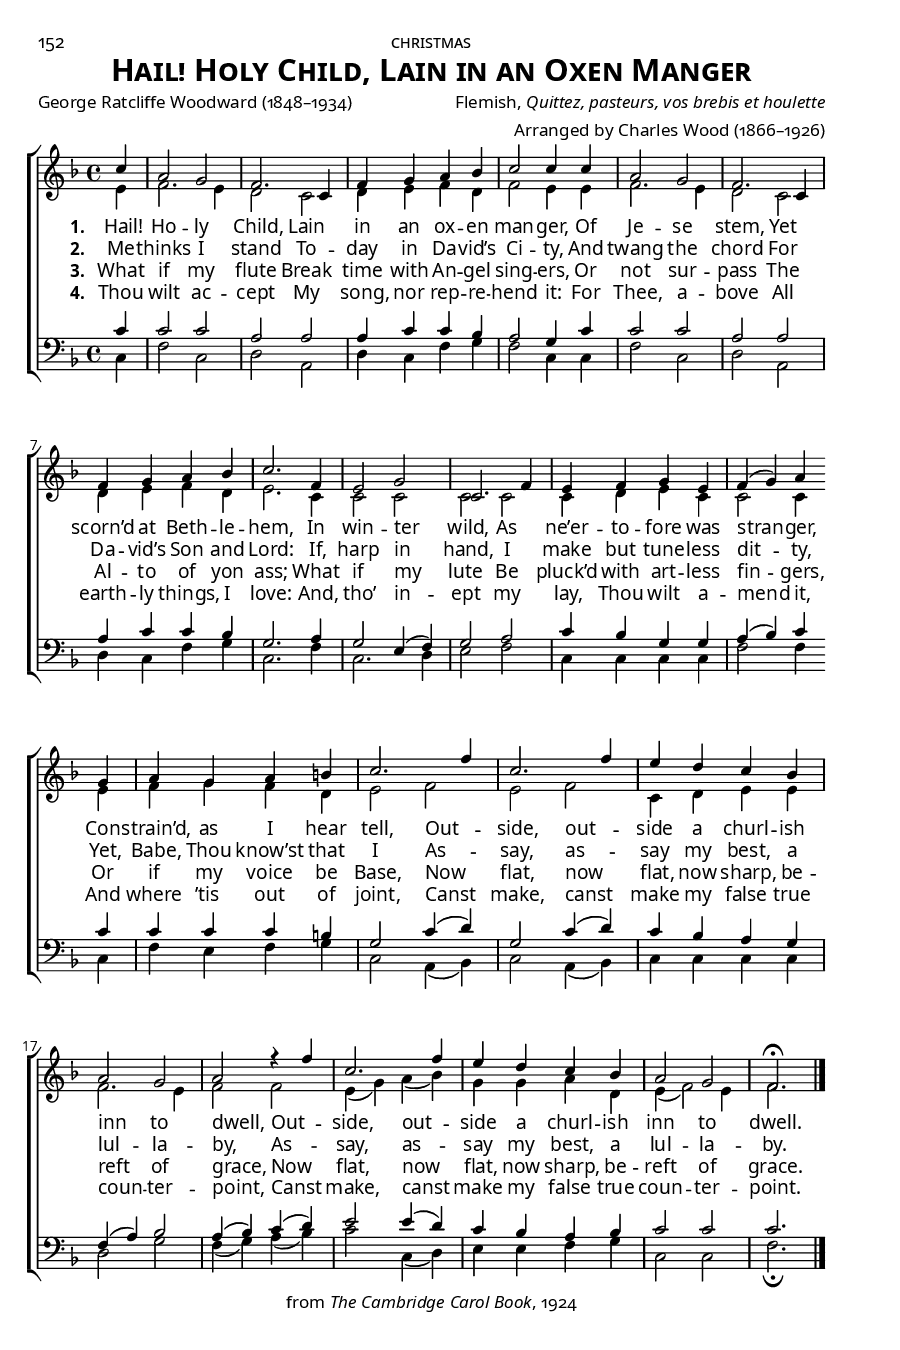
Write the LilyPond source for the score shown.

\version "2.14.2"
\include "util.ly"
\header {
  title = \markup{\override #'(font-name . "Garamond Premier Pro Semibold"){ \abs-fontsize #15 \smallCapsOldStyle"Hail! Holy Child, Lain in an Oxen Manger"}}
  poet = \markup\oldStyleNum"George Ratcliffe Woodward (1848–1934)"
  composer = \markup{"Flemish,"\italic"Quittez, pasteurs, vos brebis et houlette"}
  arranger = \markup\oldStyleNum"Arranged by Charles Wood (1866–1926)"
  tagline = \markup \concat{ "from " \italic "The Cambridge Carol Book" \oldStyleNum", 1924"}
}
\paper {
  %print-all-headers = ##t
  paper-height = 9\in
  paper-width = 6\in
  indent = 0\in
  %system-system-spacing = #'((basic-distance . 10) (padding . 0))
  %system-system-spacing =
  %  #'((basic-distance . 0)
  %     (minimum-distance . 0)
  %     (padding . -0.35)
  %     (stretchability . 100))
  ragged-last-bottom = ##f
  ragged-bottom = ##f
  two-sided = ##t
  inner-margin = 0.5\in
  outer-margin = 0.25\in
  top-margin = 0.25\in
  bottom-margin = 0.25\in
  first-page-number = #152
  print-first-page-number = ##t
  headerLine = \markup{\override #'(font-name . "Garamond Premier Pro") \smallCapsOldStyle"christmas"}
  oddHeaderMarkup = \markup\fill-line{
     \override #'(font-name . "Garamond Premier Pro")\abs-fontsize #8.5
     \combine 
        \fill-line{"" \on-the-fly #print-page-number-check-first
        \oldStylePageNum""
        }
        \fill-line{\headerLine}
  }
  evenHeaderMarkup = \markup {
     \override #'(font-name . "Garamond Premier Pro")\abs-fontsize #8.5
     \combine
        \on-the-fly #print-page-number-check-first
        \oldStylePageNum""
        \fill-line{\headerLine}
  }
}
#(set-global-staff-size 15) \paper{ #(define fonts (make-pango-font-tree "GoudyOlSt BT" "Garamond Premier Pro" "Garamond Premier Pro" (/ 15 20))) }
global = {
  \key f \major
  \time 4/4
  \autoBeamOff
  \override DynamicLineSpanner #'staff-padding = #0.0
  \override DynamicLineSpanner #'Y-extent = #'(-1 . 1)
}

sopMusic = \relative c' {
  \partial 4 c'4 |
  a2 g |
  f2. c4 |
  f g a bes |
  c2 c4 c |
  a2 g |
  f2. c4 |
  
  f g a bes |
  c2. f,4 |
  e2 g |
  c,2. f4 |
  e f g e |
  
  f( g) a \bar""\break g |
  a g a b |
  c2. f4 |
  c2. f4 |
  e d c bes |
  
  a2 g |
  a r4 f' |
  c2. f4 |
  e d c bes |
  a2 g |
  \partial 2. f2.\fermata \bar "|."
}
sopWords = \lyricmode {
  
}

altoMusic = \relative c' {
  e4 |
  f2. e4 |
  d2 c |
  d4 e f d |
  f2 e4 e |
  f2. e4 |
  d2 c |
  
  d4 e f d |
  e2. c4 |
  c2 c |
  c2 c |
  c4 d e c |
  
  c2 c4 e |
  f g f d |
  e2 f |
  e f |
  c4 d e e |
  
  f2. e4 |
  f2 f |
  e4( g) a( bes) g g a d, |
  e( f2) e4 |
  f2. \bar "|."
}
altoWords = \lyricmode {  
  \dropLyricsV
  \set stanza = #"1. "
  \set associatedVoice = "tenors"
  Hail! Ho -- ly Child,
  Lain in an ox -- en man -- ger,
  Of Je -- se stem,
  Yet scorn’d at Beth -- le -- hem,
  In win -- ter wild,
  As ne’er -- to -- fore was stran -- ger,
  Con -- strain’d, as I hear tell,
  Out -- side, out -- side
  a churl -- ish inn to dwell,
  Out -- side, out -- side
  a churl -- ish inn to dwell.
}
altoWordsII = \lyricmode {
  \dropLyricsV
%\markup\italic
  \set stanza = #"2. "
  \set associatedVoice = "tenors"
  Me -- thinks I stand
  To -- day in Da -- vid’s Ci -- ty,
  And twang the chord
  For Da -- vid’s Son and Lord:
  If, harp in hand,
  I make but tune -- less dit -- ty,
  Yet, Babe, Thou know’st that I
  As -- say, as -- say my best, a lul -- la -- by,
  As -- say, as -- say my best, a lul -- la -- by.
}
altoWordsIII = \lyricmode {
  \dropLyricsV
  \set stanza = #"3. "
  \set associatedVoice = "tenors"
  What if my flute
  Break time with An -- gel sing -- ers,
  Or not sur -- pass
  The Al -- to of yon ass;
  What if my lute
  Be pluck’d with art -- less fin -- gers,
  Or if my voice be Base,
  Now flat, now flat, now sharp, be -- reft of grace,
  Now flat, now flat, now sharp, be -- reft of grace.
}
altoWordsIV = \lyricmode {
  \dropLyricsV
  \set stanza = #"4. "
  \set associatedVoice = "tenors"
  Thou wilt ac -- cept
  My song, nor rep -- re -- hend it:
  For Thee, a -- bove
  All earth -- ly things, I love:
  And, tho’ in -- ept my lay,
  Thou wilt a -- mend it,
  And where ’tis out of joint,
  Canst make, canst make my false true coun -- ter -- point,
  Canst make, canst make my false true coun -- ter -- point.
}
altoWordsV = \lyricmode {
  \set stanza = #"5. "
  \set ignoreMelismata = ##t
}
altoWordsVI = \lyricmode {
  \set stanza = #"6. "
  \set ignoreMelismata = ##t
}
tenorMusic = \relative c' {
  c4 |
  c2 c |
  a a |
  a4 c c bes |
  a2 g4 c |
  c2 c |
  a a |
  
  a4 c c bes |
  g2. a4 |
  g2 e4( f) |
  g2 a |
  c4 bes g g |
  
  a( bes) c c |
  c c c b |
  g2 c4( d) |
  g,2 c4( d) |
  c bes a g |
  
  f( a) bes2 |
  a4( bes) c( d) |
  e2 e4( d) |
  c4 bes a bes |
  c2 c |
  c2. \bar "|."
}
tenorWords = \lyricmode {

}

bassMusic = \relative c {
  c4 |
  f2 c |
  d a |
  d4 c f g |
  f2 c4 c |
  f2 c |
  d a |
  
  d4 c f g |
  c,2. f4 |
  c2. d4 |
  e2 f |
  c4 c c c |
  
  f2 f4 c |
  f e f g |
  c,2 a4( bes) |
  c2 a4( bes) |
  c c c c |
  
  d2 g |
  f4( g) a( bes) |
  c2 c,4( d) |
  e e f g |
  c,2 c |
  f2.\fermata \bar "|."
}
bassWords = \lyricmode {

}

pianoRH = \relative c' {
  
}
pianoLH = \relative c' {
  
}

\score {
  <<
   \new ChoirStaff <<
    \new Staff = women <<
      \new Voice = "sopranos" { \voiceOne << \global \sopMusic >> }
      \new Voice = "altos" { \voiceTwo << \global \altoMusic >> }
    >>
    \new Staff = men <<
      \clef bass
      \new Voice = "tenors" { \voiceOne << \global \tenorMusic >> }
      \new Voice = "basses" { \voiceTwo << \global \bassMusic >> }
    >>
    \new Lyrics \with { alignAboveContext = #"women" \override VerticalAxisGroup #'nonstaff-relatedstaff-spacing = #'((basic-distance . 1))} \lyricsto "sopranos" \sopWords
    \new Lyrics = "altosVI"  \with { alignBelowContext = #"women" } \lyricsto "altos" \altoWordsVI
    \new Lyrics = "altosV"  \with { alignBelowContext = #"women" } \lyricsto "altos" \altoWordsV
    \new Lyrics = "altosIV"  \with { alignBelowContext = #"women" } \lyricsto "altos" \altoWordsIV
    \new Lyrics = "altosIII"  \with { alignBelowContext = #"women" } \lyricsto "altos" \altoWordsIII
    \new Lyrics = "altosII"  \with { alignBelowContext = #"women" } \lyricsto "altos" \altoWordsII
    \new Lyrics = "altos"  \with { alignBelowContext = #"women" \override VerticalAxisGroup #'nonstaff-relatedstaff-spacing = #'((basic-distance . 1)) } \lyricsto "altos" \altoWords
    \new Lyrics \with { alignAboveContext = #"men" \override VerticalAxisGroup #'nonstaff-relatedstaff-spacing = #'((basic-distance . 1)) } \lyricsto "tenors" \tenorWords
    \new Lyrics \with { alignBelowContext = #"men" \override VerticalAxisGroup #'nonstaff-relatedstaff-spacing = #'((basic-distance . 1)) } \lyricsto "basses" \bassWords
  >>
%    \new PianoStaff << \new Staff { \new Voice { \pianoRH } } \new Staff { \clef "bass" \pianoLH } >>
  >>
  \layout {
    \context {
      \Score
      %\override SpacingSpanner #'base-shortest-duration = #(ly:make-moment 1 8)
      %\override SpacingSpanner #'common-shortest-duration = #(ly:make-moment 1 4)
    }
    \context {
      % Remove all empty staves
      % \Staff \RemoveEmptyStaves \override VerticalAxisGroup #'remove-first = ##t
    }
    \context {
      \Lyrics
      \override LyricText #'X-offset = #center-on-word
    }
  }
}

